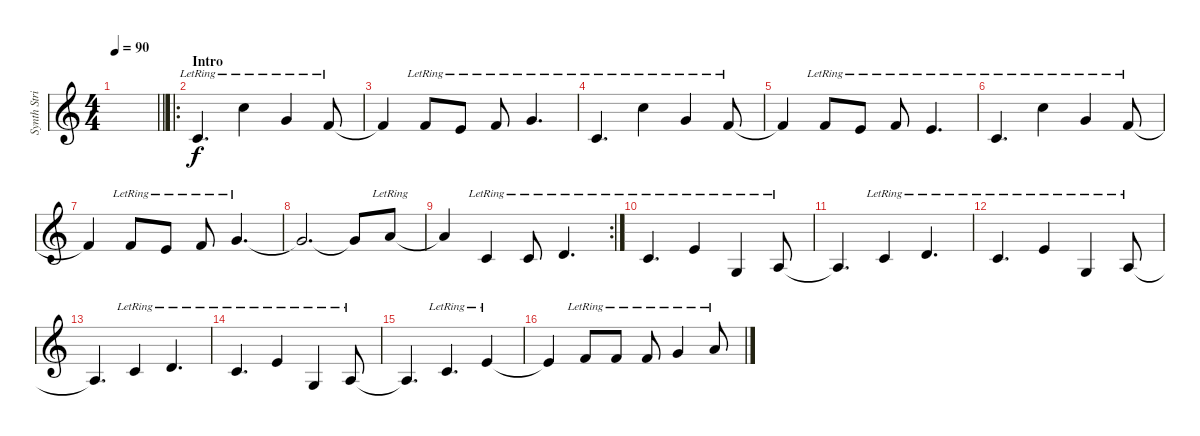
\track ("Synth Strings" "Synth Stri") {instrument synthstrings1}
\staff {score}
\tuning (E4 B3 G3 D3 A2 E2 B1) {hide}
\ts (4 4)
\tempo 90
\clef g2
\barLineRight lightlight
\ks c
|
\ro
\section ("" "Intro")
10.4{lr}.4{d} 8.1{lr}.4 8.2{lr}.4 6.2{lr}.8 |
6.2{t}.4 6.2{lr}.8 5.2{lr}.8 6.2{lr}.8 3.1{lr}.4{d} |
5.3{lr}.4{d} 8.1{lr}.4 8.2{lr}.4 6.2{lr}.8 |
6.2{t}.4 6.2{lr}.8 5.2{lr}.8 6.2{lr}.8 5.2{lr}.4{d} |
5.3{lr}.4{d} 8.1{lr}.4 8.2{lr}.4 6.2{lr}.8 |
6.2{t}.4 6.2{lr}.8 5.2{lr}.8 6.2{lr}.8 3.1{lr}.4{d} |
3.1{t}.2{d} 3.1{t}.8 5.1{lr}.8 |
\rc 2
5.1{t}.4 5.3{lr}.4 5.3{lr}.8 3.2{lr}.4{d} |
5.3{lr}.4{d} 5.2{lr}.4 5.4{lr}.4 2.3{lr}.8 |
2.3{t}.4{d} 1.2{lr}.4 3.2{lr}.4{d} |
1.2{lr}.4{d} 0.1{lr}.4 0.3{lr}.4 2.3{lr}.8 |
2.3{t}.4{d} 1.2{lr}.4 3.2{lr}.4{d} |
1.2{lr}.4{d} 0.1{lr}.4 0.3{lr}.4 2.3{lr}.8 |
2.3{t}.4{d} 1.2{lr}.4{d} 0.1{lr}.4 |
0.1{t}.4 1.1{lr}.8 1.1{lr}.8 1.1{lr}.8 3.1{lr}.4 5.1{lr}.8
